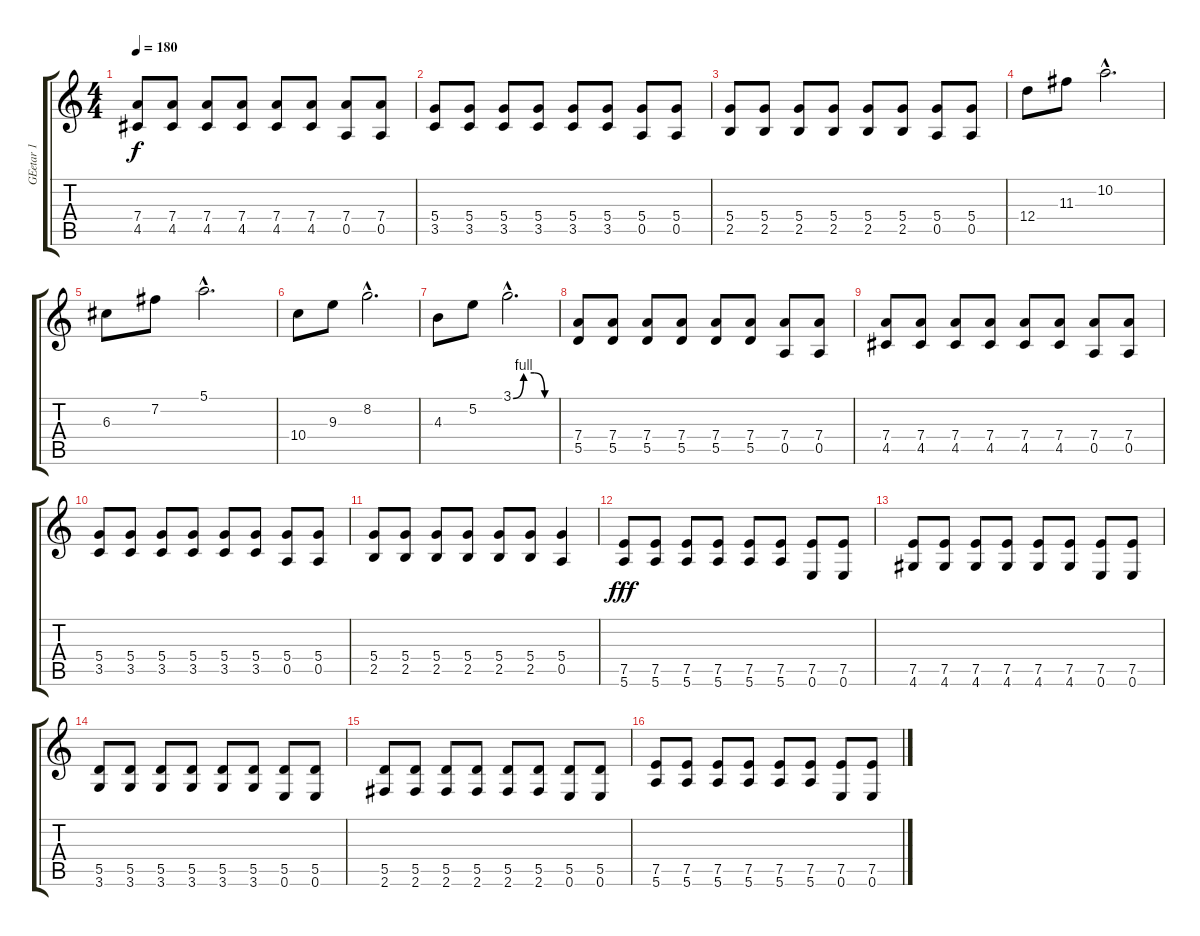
\track ("GEetar 1" "GEetar 1") {instrument distortionguitar}
\staff {score tabs}
\tuning (E4 B3 G3 D3 A2 E2) {hide}
\ts (4 4)
\tempo 180
\clef g2
\ks c
(7.4 4.5).8{dy f} (7.4 4.5).8 (7.4 4.5).8 (7.4 4.5).8 (7.4 4.5).8 (7.4 4.5).8 (7.4 0.5).8 (7.4 0.5).8 |
(5.4 3.5).8 (5.4 3.5).8 (5.4 3.5).8 (5.4 3.5).8 (5.4 3.5).8 (5.4 3.5).8 (5.4 0.5).8 (5.4 0.5).8 |
(5.4 2.5).8 (5.4 2.5).8 (5.4 2.5).8 (5.4 2.5).8 (5.4 2.5).8 (5.4 2.5).8 (5.4 0.5).8 (5.4 0.5).8 |
12.4.8 11.3.8 10.2{hac}.2{d} |
6.3.8 7.2.8 5.1{hac}.2{d} |
10.4.8 9.3.8 8.2{hac}.2{d} |
4.3.8 5.2.8 3.1{be (custom 0 0 15 4 30 4 45 0 60 0) hac}.2{d} |
(7.4 5.5).8 (7.4 5.5).8 (7.4 5.5).8 (7.4 5.5).8 (7.4 5.5).8 (7.4 5.5).8 (7.4 0.5).8 (7.4 0.5).8 |
(7.4 4.5).8 (7.4 4.5).8 (7.4 4.5).8 (7.4 4.5).8 (7.4 4.5).8 (7.4 4.5).8 (7.4 0.5).8 (7.4 0.5).8 |
(5.4 3.5).8 (5.4 3.5).8 (5.4 3.5).8 (5.4 3.5).8 (5.4 3.5).8 (5.4 3.5).8 (5.4 0.5).8 (5.4 0.5).8 |
(5.4 2.5).8 (5.4 2.5).8 (5.4 2.5).8 (5.4 2.5).8 (5.4 2.5).8 (5.4 2.5).8 (5.4 0.5).4 |
(7.5 5.6).8{dy fff} (7.5 5.6).8 (7.5 5.6).8 (7.5 5.6).8 (7.5 5.6).8 (7.5 5.6).8 (7.5 0.6).8 (7.5 0.6).8 |
(7.5 4.6).8 (7.5 4.6).8 (7.5 4.6).8 (7.5 4.6).8 (7.5 4.6).8 (7.5 4.6).8 (7.5 0.6).8 (7.5 0.6).8 |
(5.5 3.6).8 (5.5 3.6).8 (5.5 3.6).8 (5.5 3.6).8 (5.5 3.6).8 (5.5 3.6).8 (5.5 0.6).8 (5.5 0.6).8 |
(5.5 2.6).8 (5.5 2.6).8 (5.5 2.6).8 (5.5 2.6).8 (5.5 2.6).8 (5.5 2.6).8 (5.5 0.6).8 (5.5 0.6).8 |
(7.5 5.6).8 (7.5 5.6).8 (7.5 5.6).8 (7.5 5.6).8 (7.5 5.6).8 (7.5 5.6).8 (7.5 0.6).8 (7.5 0.6).8
